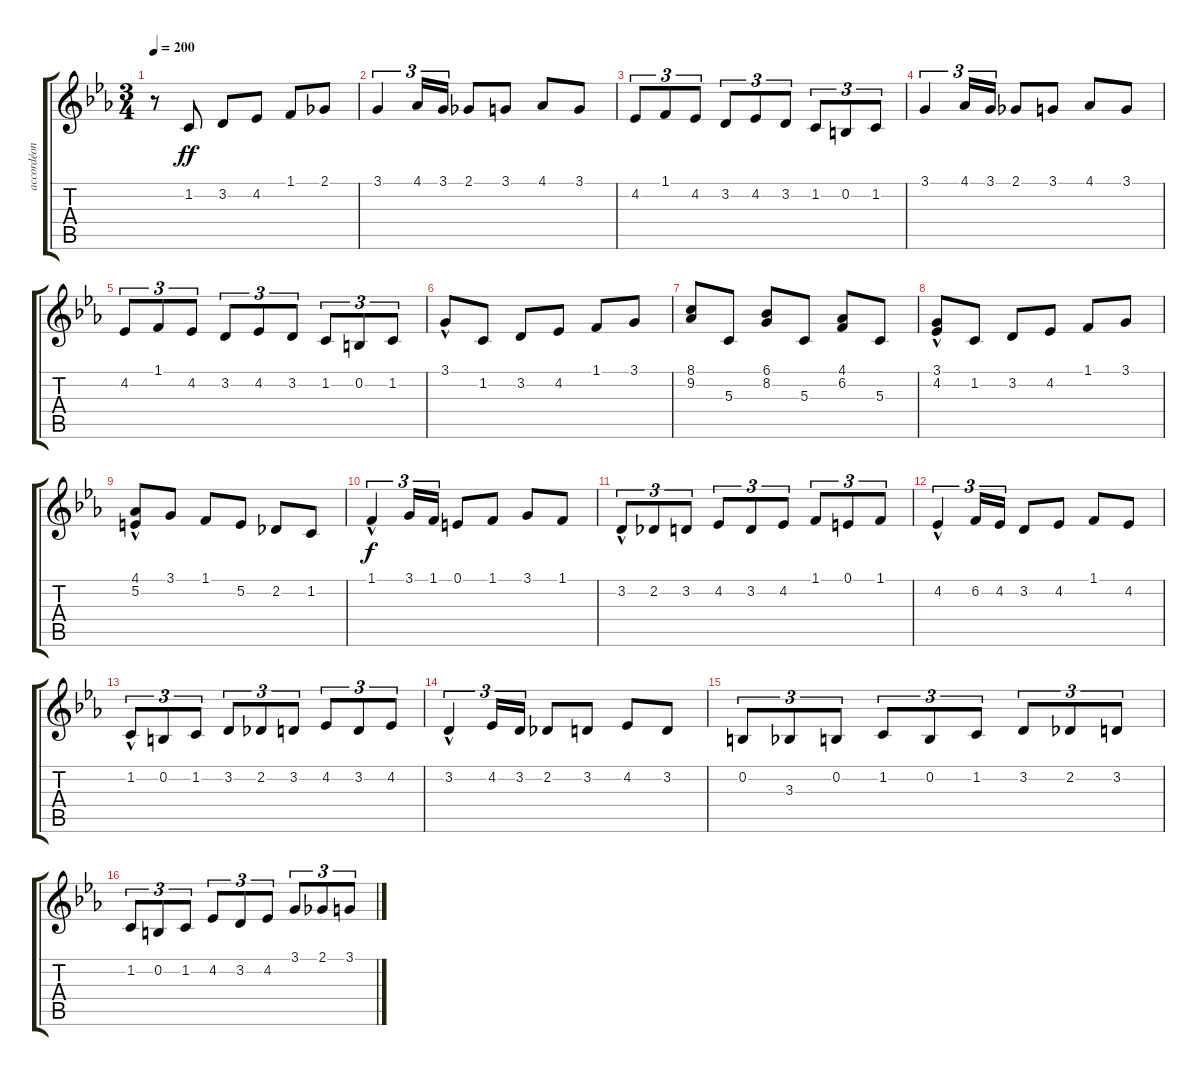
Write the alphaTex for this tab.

\track ("accordéon" "accordéon") {instrument accordion}
\staff {score tabs}
\tuning (E4 B3 G3 D3 A2 E2) {hide}
\ts (3 4)
\tempo 200
\clef g2
\ks cminor
r.8{dy ff instrument accordion} 1.2.8 3.2.8 4.2.8 1.1.8 2.1.8 |
3.1.4{tu (3 2)} 4.1.16{tu (3 2)} 3.1.16{tu (3 2)} 2.1.8 3.1.8 4.1.8 3.1.8 |
4.2.8{tu (3 2)} 1.1.8{tu (3 2)} 4.2.8{tu (3 2)} 3.2.8{tu (3 2)} 4.2.8{tu (3 2)} 3.2.8{tu (3 2)} 1.2.8{tu (3 2)} 0.2.8{tu (3 2)} 1.2.8{tu (3 2)} |
3.1.4{tu (3 2)} 4.1.16{tu (3 2)} 3.1.16{tu (3 2)} 2.1.8 3.1.8 4.1.8 3.1.8 |
4.2.8{tu (3 2)} 1.1.8{tu (3 2)} 4.2.8{tu (3 2)} 3.2.8{tu (3 2)} 4.2.8{tu (3 2)} 3.2.8{tu (3 2)} 1.2.8{tu (3 2)} 0.2.8{tu (3 2)} 1.2.8{tu (3 2)} |
3.1{hac}.8 1.2.8 3.2.8 4.2.8 1.1.8 3.1.8 |
(8.1 9.2).8 5.3.8 (6.1 8.2).8 5.3.8 (4.1 6.2).8 5.3.8 |
(3.1{hac} 4.2{hac}).8 1.2.8 3.2.8 4.2.8 1.1.8 3.1.8 |
(4.1 5.2{hac}).8 3.1.8 1.1.8 5.2.8 2.2.8 1.2.8 |
1.1{hac}.4{tu (3 2) dy f} 3.1.16{tu (3 2)} 1.1.16{tu (3 2)} 0.1.8 1.1.8 3.1.8 1.1.8 |
3.2{hac}.8{tu (3 2)} 2.2.8{tu (3 2)} 3.2.8{tu (3 2)} 4.2.8{tu (3 2)} 3.2.8{tu (3 2)} 4.2.8{tu (3 2)} 1.1.8{tu (3 2)} 0.1.8{tu (3 2)} 1.1.8{tu (3 2)} |
4.2{hac}.4{tu (3 2)} 6.2.16{tu (3 2)} 4.2.16{tu (3 2)} 3.2.8 4.2.8 1.1.8 4.2.8 |
1.2{hac}.8{tu (3 2)} 0.2.8{tu (3 2)} 1.2.8{tu (3 2)} 3.2.8{tu (3 2)} 2.2.8{tu (3 2)} 3.2.8{tu (3 2)} 4.2.8{tu (3 2)} 3.2.8{tu (3 2)} 4.2.8{tu (3 2)} |
3.2{hac}.4{tu (3 2)} 4.2.16{tu (3 2)} 3.2.16{tu (3 2)} 2.2.8 3.2.8 4.2.8 3.2.8 |
0.2.8{tu (3 2)} 3.3.8{tu (3 2)} 0.2.8{tu (3 2)} 1.2.8{tu (3 2)} 0.2.8{tu (3 2)} 1.2.8{tu (3 2)} 3.2.8{tu (3 2)} 2.2.8{tu (3 2)} 3.2.8{tu (3 2)} |
1.2.8{tu (3 2)} 0.2.8{tu (3 2)} 1.2.8{tu (3 2)} 4.2.8{tu (3 2)} 3.2.8{tu (3 2)} 4.2.8{tu (3 2)} 3.1.8{tu (3 2)} 2.1.8{tu (3 2)} 3.1.8{tu (3 2)}
